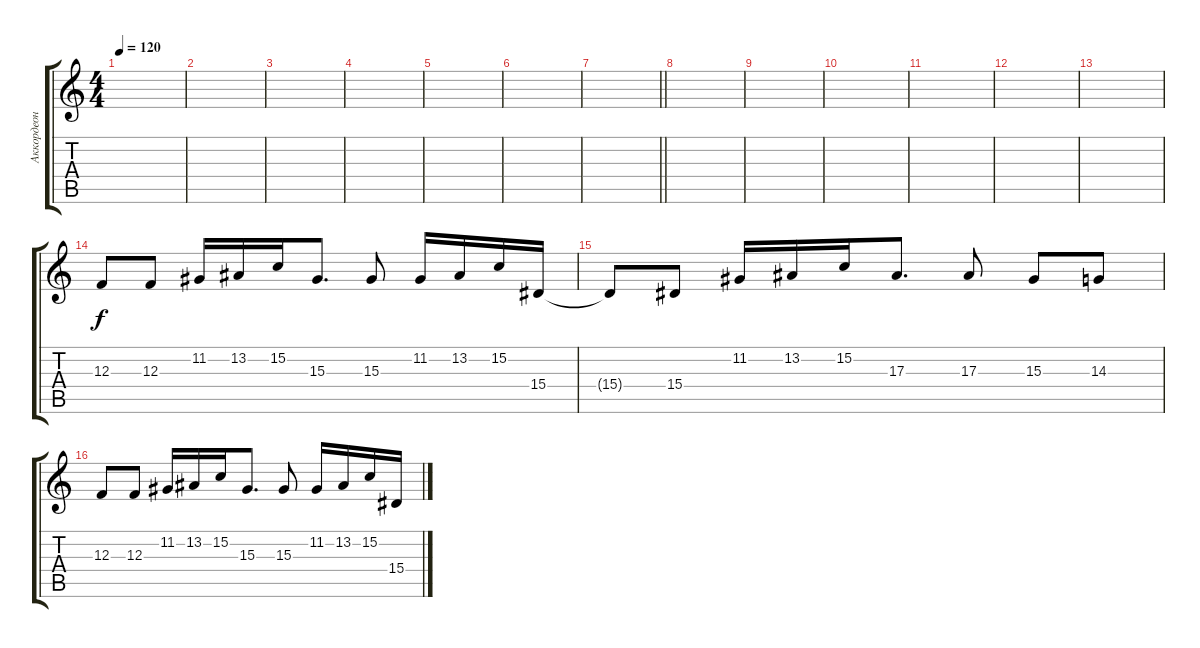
\track ("Аккордеон" "Аккордеон") {instrument accordion}
\staff {score tabs}
\tuning (D4 A3 F3 C3 G2 D2) {hide}
\ts (4 4)
\tempo 120
\clef g2
\ks c
|
|
|
|
|
|
\barLineRight lightlight
|
|
|
|
|
|
|
12.3.8 12.3.8 11.2.16 13.2.16 15.2.16 15.3.8{d} 15.3.8 11.2.16 13.2.16 15.2.16 15.4.16 |
15.4{t}.8 15.4.8 11.2.16 13.2.16 15.2.16 17.3.8{d} 17.3.8 15.3.8 14.3.8 |
12.3.8 12.3.8 11.2.16 13.2.16 15.2.16 15.3.8{d} 15.3.8 11.2.16 13.2.16 15.2.16 15.4.16
